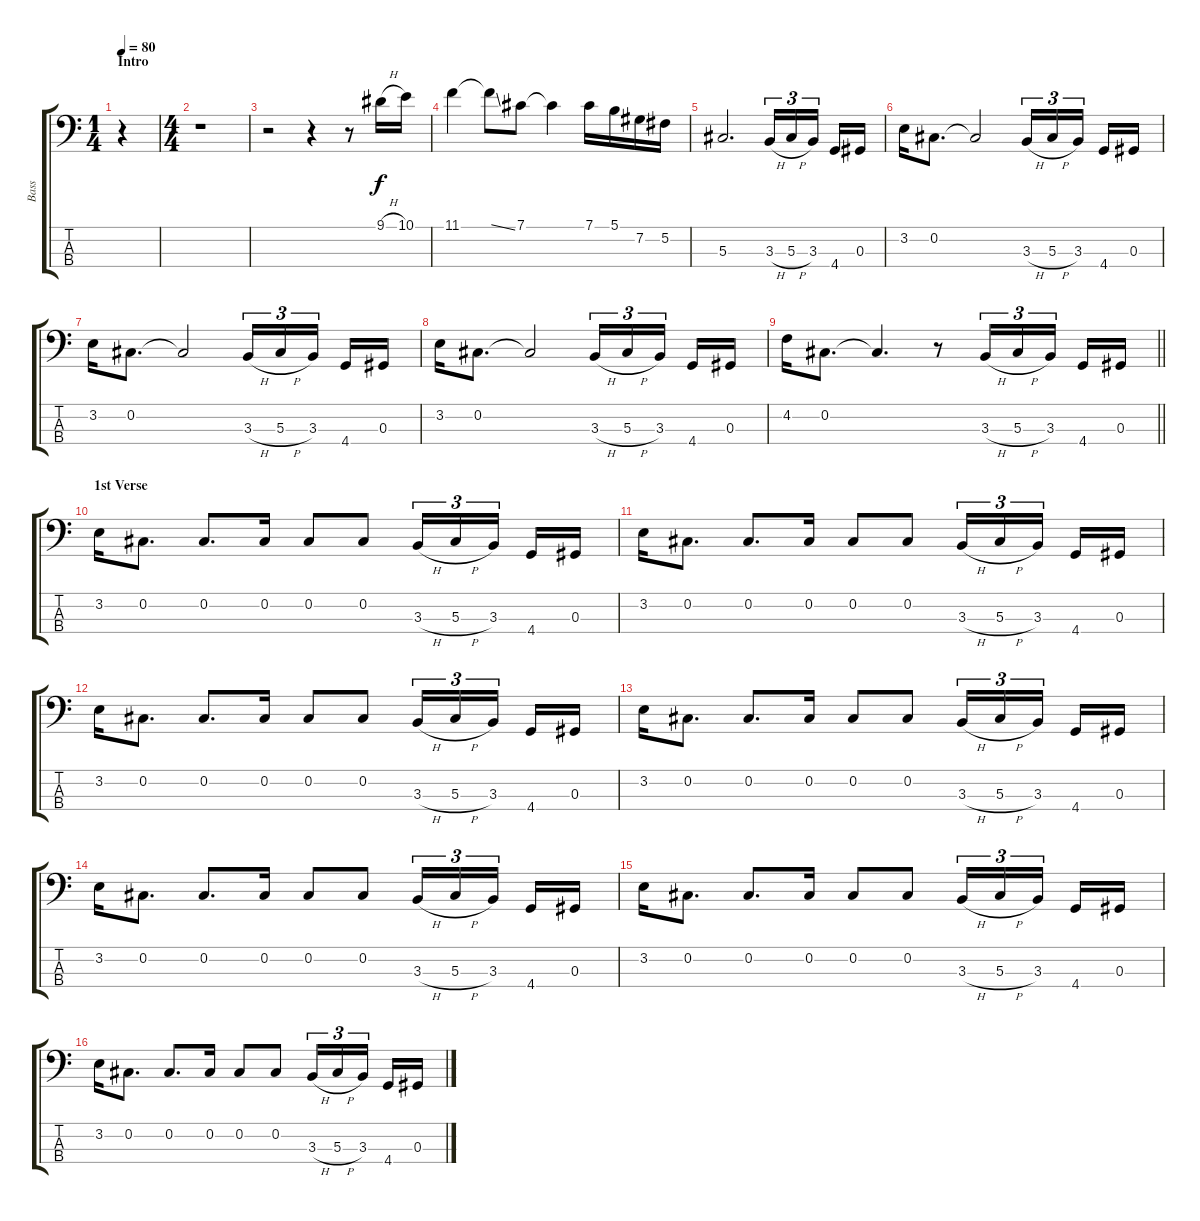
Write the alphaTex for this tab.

\track ("Bass" "Bass") {instrument electricbasspick}
\staff {score tabs}
\tuning (Gb2 Db2 Ab1 Eb1) {hide}
\ts (1 4)
\section ("" "Intro")
\tempo 80
\clef f4
\ks c
r.4{dy f instrument electricbasspick} |
\ts (4 4)
r.1 |
r.2 r.4 r.8 9.1{h}.16 10.1.16 |
11.1.4 11.1{ss t}.8 7.1.8 7.1{t}.4 7.1.16 5.1.16 7.2.16 5.2.16 |
5.3.2{d} 3.3{h}.16{tu (3 2)} 5.3{h}.16{tu (3 2)} 3.3.16{tu (3 2) beam splitsecondary} 4.4.16 0.3.16 |
3.2.16 0.2.8{d} 0.2{t}.2 3.3{h}.16{tu (3 2)} 5.3{h}.16{tu (3 2)} 3.3.16{tu (3 2) beam splitsecondary} 4.4.16 0.3.16 |
3.2.16 0.2.8{d} 0.2{t}.2 3.3{h}.16{tu (3 2)} 5.3{h}.16{tu (3 2)} 3.3.16{tu (3 2) beam splitsecondary} 4.4.16 0.3.16 |
3.2.16 0.2.8{d} 0.2{t}.2 3.3{h}.16{tu (3 2)} 5.3{h}.16{tu (3 2)} 3.3.16{tu (3 2) beam splitsecondary} 4.4.16 0.3.16 |
\barLineRight lightlight
4.2.16 0.2.8{d} 0.2{t}.4{d} r.8 3.3{h}.16{tu (3 2)} 5.3{h}.16{tu (3 2)} 3.3.16{tu (3 2) beam splitsecondary} 4.4.16 0.3.16 |
\section ("" "1st Verse")
3.2.16 0.2.8{d} 0.2.8{d} 0.2.16 0.2.8 0.2.8 3.3{h}.16{tu (3 2)} 5.3{h}.16{tu (3 2)} 3.3.16{tu (3 2) beam splitsecondary} 4.4.16 0.3.16 |
3.2.16 0.2.8{d} 0.2.8{d} 0.2.16 0.2.8 0.2.8 3.3{h}.16{tu (3 2)} 5.3{h}.16{tu (3 2)} 3.3.16{tu (3 2) beam splitsecondary} 4.4.16 0.3.16 |
3.2.16 0.2.8{d} 0.2.8{d} 0.2.16 0.2.8 0.2.8 3.3{h}.16{tu (3 2)} 5.3{h}.16{tu (3 2)} 3.3.16{tu (3 2) beam splitsecondary} 4.4.16 0.3.16 |
3.2.16 0.2.8{d} 0.2.8{d} 0.2.16 0.2.8 0.2.8 3.3{h}.16{tu (3 2)} 5.3{h}.16{tu (3 2)} 3.3.16{tu (3 2) beam splitsecondary} 4.4.16 0.3.16 |
3.2.16 0.2.8{d} 0.2.8{d} 0.2.16 0.2.8 0.2.8 3.3{h}.16{tu (3 2)} 5.3{h}.16{tu (3 2)} 3.3.16{tu (3 2) beam splitsecondary} 4.4.16 0.3.16 |
3.2.16 0.2.8{d} 0.2.8{d} 0.2.16 0.2.8 0.2.8 3.3{h}.16{tu (3 2)} 5.3{h}.16{tu (3 2)} 3.3.16{tu (3 2) beam splitsecondary} 4.4.16 0.3.16 |
3.2.16 0.2.8{d} 0.2.8{d} 0.2.16 0.2.8 0.2.8 3.3{h}.16{tu (3 2)} 5.3{h}.16{tu (3 2)} 3.3.16{tu (3 2) beam splitsecondary} 4.4.16 0.3.16
